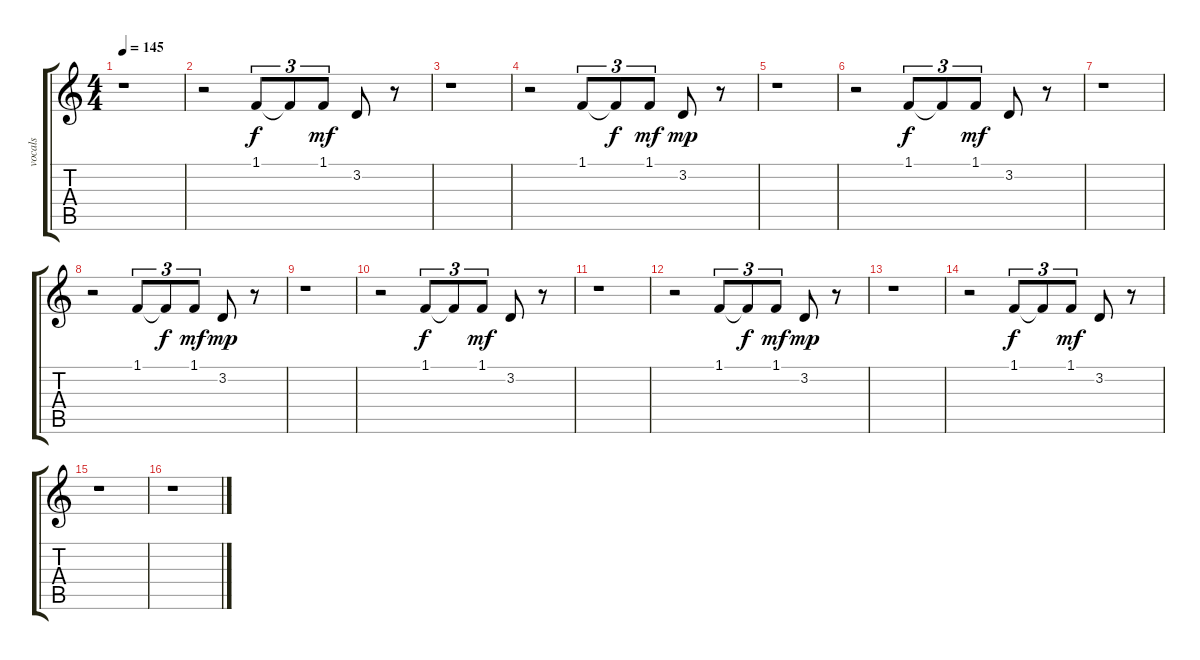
\track ("vocals" "vocals") {instrument sopranosax}
\staff {score tabs}
\tuning (E4 B3 G3 D3 A2 E2) {hide}
\ts (4 4)
\tempo 145
\clef g2
\ks c
r.1{dy mp} |
r.2 1.1.8{tu (3 2) dy f} 1.1{t}.8{tu (3 2)} 1.1.8{tu (3 2) dy mf} 3.2.8 r.8 |
r.1 |
r.2 1.1.8{tu (3 2)} 1.1{t}.8{tu (3 2) dy f} 1.1.8{tu (3 2) dy mf} 3.2.8{dy mp} r.8 |
r.1 |
r.2 1.1.8{tu (3 2) dy f} 1.1{t}.8{tu (3 2)} 1.1.8{tu (3 2) dy mf} 3.2.8 r.8 |
r.1 |
r.2 1.1.8{tu (3 2)} 1.1{t}.8{tu (3 2) dy f} 1.1.8{tu (3 2) dy mf} 3.2.8{dy mp} r.8 |
r.1 |
r.2 1.1.8{tu (3 2) dy f} 1.1{t}.8{tu (3 2)} 1.1.8{tu (3 2) dy mf} 3.2.8 r.8 |
r.1 |
r.2 1.1.8{tu (3 2)} 1.1{t}.8{tu (3 2) dy f} 1.1.8{tu (3 2) dy mf} 3.2.8{dy mp} r.8 |
r.1 |
r.2 1.1.8{tu (3 2) dy f} 1.1{t}.8{tu (3 2)} 1.1.8{tu (3 2) dy mf} 3.2.8 r.8 |
r.1 |
r.1
